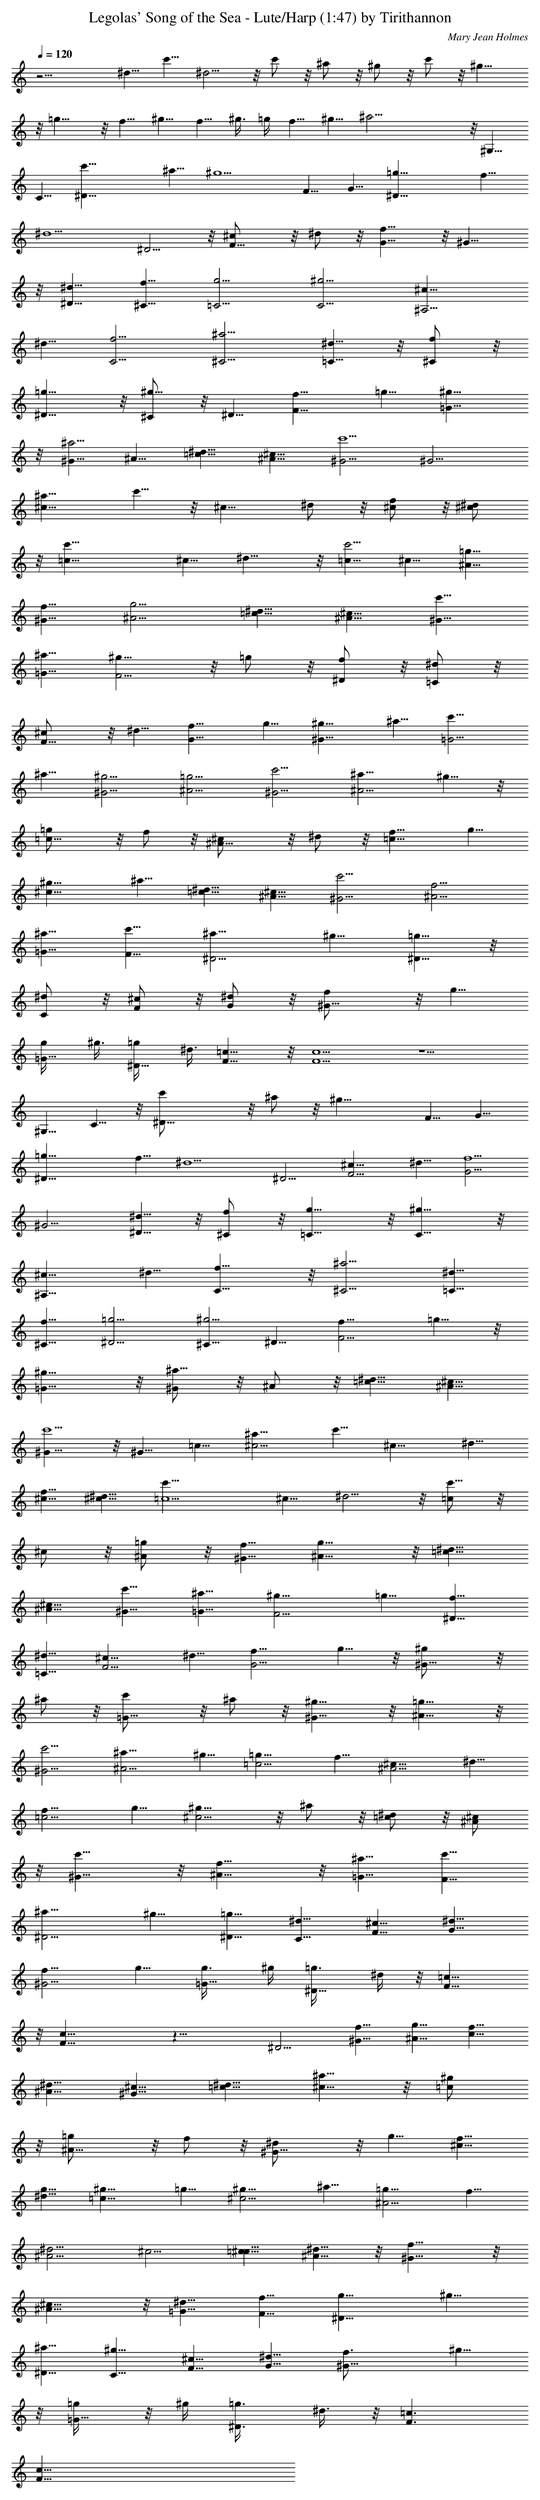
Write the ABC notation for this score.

X:1
T:Legolas' Song of the Sea - Lute/Harp (1:47) by Tirithannon
C:Mary Jean Holmes
L:1/4
Q:120
K:C
z15/4 ^d5/8 c'5/8 ^d5/4 z/8 c'/2 z/8 ^a/2 z/8 ^g/2 z/8 c'/2 z/8 ^g9/8
z/8 =g9/8 z/8 f5/8 ^g5/8 f5/8 ^g3/8 =g/4 f5/8 ^g5/8 ^a25/4 z/8 ^G,5/8
C5/8 [^D19/8c'5/8] ^a5/8 [^g5/2z5/4] F5/8 G5/8 [^D19/8=g5/8] f5/8
[^d5/2z5/4] ^D5/4 z/8 [F9/8^c/2] z/8 ^d/2 z/8 [G9/8f19/8] z/8 ^G9/8
z/8 [^D5/8^d5/8] [^C5/8f5/8] [=C5/4g5/4] [C5/4^g5/4] [^A,5/4^c5/8]
^d5/8 [C5/4f5/4] [^C5/4^a5/4] [=C5/8^d5/8] z/8 [^C/2f/2] z/8
[^D9/8=g9/8] z/8 [^C/2^g9/8] z/8 ^D5/8 [F9/8f5/8] =g5/8 [=G9/8^g9/8]
z/8 [^G5/8^a5/4] ^A5/8 [=c5/8^d5/8] [^A5/8^c5/8] [^G5/4c'5/2] ^G5/4
[^c11/8^a5/8] c'5/8 z/8 [^c9/8z5/8] ^d/2 z/8 [^c/2f/2] z/8 [^d/2^c/2]
z/8 [=c19/8c'5/8] ^c5/8 ^d9/8 z/8 [=c5/8c'5/4] ^c5/8 [^A5/8=g5/8]
[^G5/8f5/8] [^A5/4g5/4] [=c5/8^d5/8] [^A5/8^c5/8] [^G5/8c'5/8]
[=G5/8^a5/8] [F5/4^g5/8] z/8 =g/2 z/8 [^D/2f/2] z/8 [=C/2^d/2] z/8
[F9/8^c/2] z/8 ^d5/8 [G9/8f5/8] g5/8 [^G9/8^g5/8] ^a5/8 [=G5/4c'5/8]
^a5/8 [^G5/4^g5/4] [^A5/4=g5/4] [^G5/4c'5/4] [^A5/4^a5/8] ^g5/8 z/8
[=c9/8=g/2] z/8 f/2 z/8 [^A9/8^c/2] z/8 ^d/2 z/8 [=c9/8f5/8] g5/8
[^c9/8^g5/8] ^a5/8 [=c5/8^d5/8] [^A5/8^c5/8] [^G5/4c'5/4] [^A5/4f5/4]
[=G5/8^a5/8] [F5/8c'5/8] [^D5/4^a5/8] ^g5/8 [^D5/8=g5/8] z/8
[C/2^d/2] z/8 [F/2^c/2] z/8 [G/2^d/2] z/8 [^G9/8f/2] z/8 g5/8
[=G5/8g/4] ^g3/8 [^D5/8=g/4] ^d3/8 [F9/8=c9/8] z/8 [F5/2c5/2] z5/2
^G,5/8 C5/8 z/8 [^D19/8c'/2] z/8 ^a/2 z/8 [^g19/8z5/4] F5/8 G5/8
[^D19/8=g5/8] f5/8 [^d5/2z5/4] ^D5/4 [F5/4^c5/8] ^d5/8 [G5/4f5/2]
^G5/4 [^D5/8^d5/8] z/8 [^C/2f/2] z/8 [=C9/8g9/8] z/8 [C9/8^g9/8] z/8
[^A,9/8^c5/8] ^d5/8 [C9/8f9/8] z/8 [^C5/4^a5/4] [=C5/8^d5/8]
[^C5/8f5/8] [^D5/4=g5/4] [^C5/8^g5/4] ^D5/8 [F5/4f5/8] =g5/8 z/8
[=G9/8^g9/8] z/8 [^G/2^a9/8] z/8 ^A/2 z/8 [=c5/8^d5/8] [^A5/8^c5/8]
[^G9/8c'5/2] z/8 ^G5/8 =c5/8 [^c5/4^a5/8] c'5/8 [^c9/8z5/8] ^d5/8
[^c5/8f5/8] [^d5/8^c5/8] [=c5/2c'5/8] ^c5/8 ^d5/4 z/8 [=c/2c'9/8] z/8
^c/2 z/8 [^A/2=g/2] z/8 [^G5/8f5/8] [^A9/8g9/8] z/8 [=c5/8^d5/8]
[^A5/8^c5/8] [^G5/8c'5/8] [=G5/8^a5/8] [F5/4^g5/8] =g5/8 [^D5/8f5/8]
[=C5/8^d5/8] [F5/4^c5/8] ^d5/8 [G5/4f5/8] g5/8 z/8 [^G9/8^g/2] z/8
^a/2 z/8 [=G9/8c'/2] z/8 ^a/2 z/8 [^G9/8^g9/8] z/8 [^A9/8=g9/8] z/8
[^G5/4c'5/4] [^A5/4^a5/8] ^g5/8 [=c5/4=g5/8] f5/8 [^A5/4^c5/8] ^d5/8
[=c5/4f5/8] g5/8 [^c5/4^g5/8] z/8 ^a/2 z/8 [=c/2^d/2] z/8 [^A/2^c/2]
z/8 [^G9/8c'9/8] z/8 [^A9/8f9/8] z/8 [=G5/8^a5/8] [F5/8c'5/8]
[^D5/4^a5/8] ^g5/8 [^D5/8=g5/8] [C5/8^d5/8] [F5/8^c5/8] [G5/8^d5/8]
[^G5/4f5/8] g5/8 [=G5/8g3/8] ^g/4 [^D5/8=g3/8] ^d/4 z/8 [F9/8=c9/8]
z/8 [F19/8c19/8] z21/8 ^D5/4 [^G5/8f5/8] [^A5/8g5/8] [c5/8f5/8]
[^A5/8^d5/8] [^G5/8^c5/8] [=c5/8^d5/8] [^c5/8^a5/8] z/8 [=c/2^g/2]
z/8 [^A9/8=g/2] z/8 f/2 z/8 [^G9/8^d/2] z/8 g5/8 [^c5/8f5/8]
[^d5/8g5/8] [=c9/8^g5/8] =g5/8 [^c5/4^g5/8] ^a5/8 [^A5/4=g5/8] f5/8
[^A5/4^d5/4] ^c5/4 [=c5/8^c5/8] [^A5/8^d5/8] z/8 [^G9/8f9/8] z/8
[^A9/8^c9/8] z/8 [=G5/8^d5/8] [F5/8f5/8] [^D9/8g5/8] ^g5/8
[^D5/8^a5/8] [C5/8^g5/8] [F5/8^c5/8] [G5/8^d5/8] [^G11/8f3/4] ^g5/8
z/8 [=G5/8=g/4] z/8 ^g/4 [^D3/4=g3/8] ^d3/8 z/8 [F3/2=c3/2]
[F53/8c53/8]
